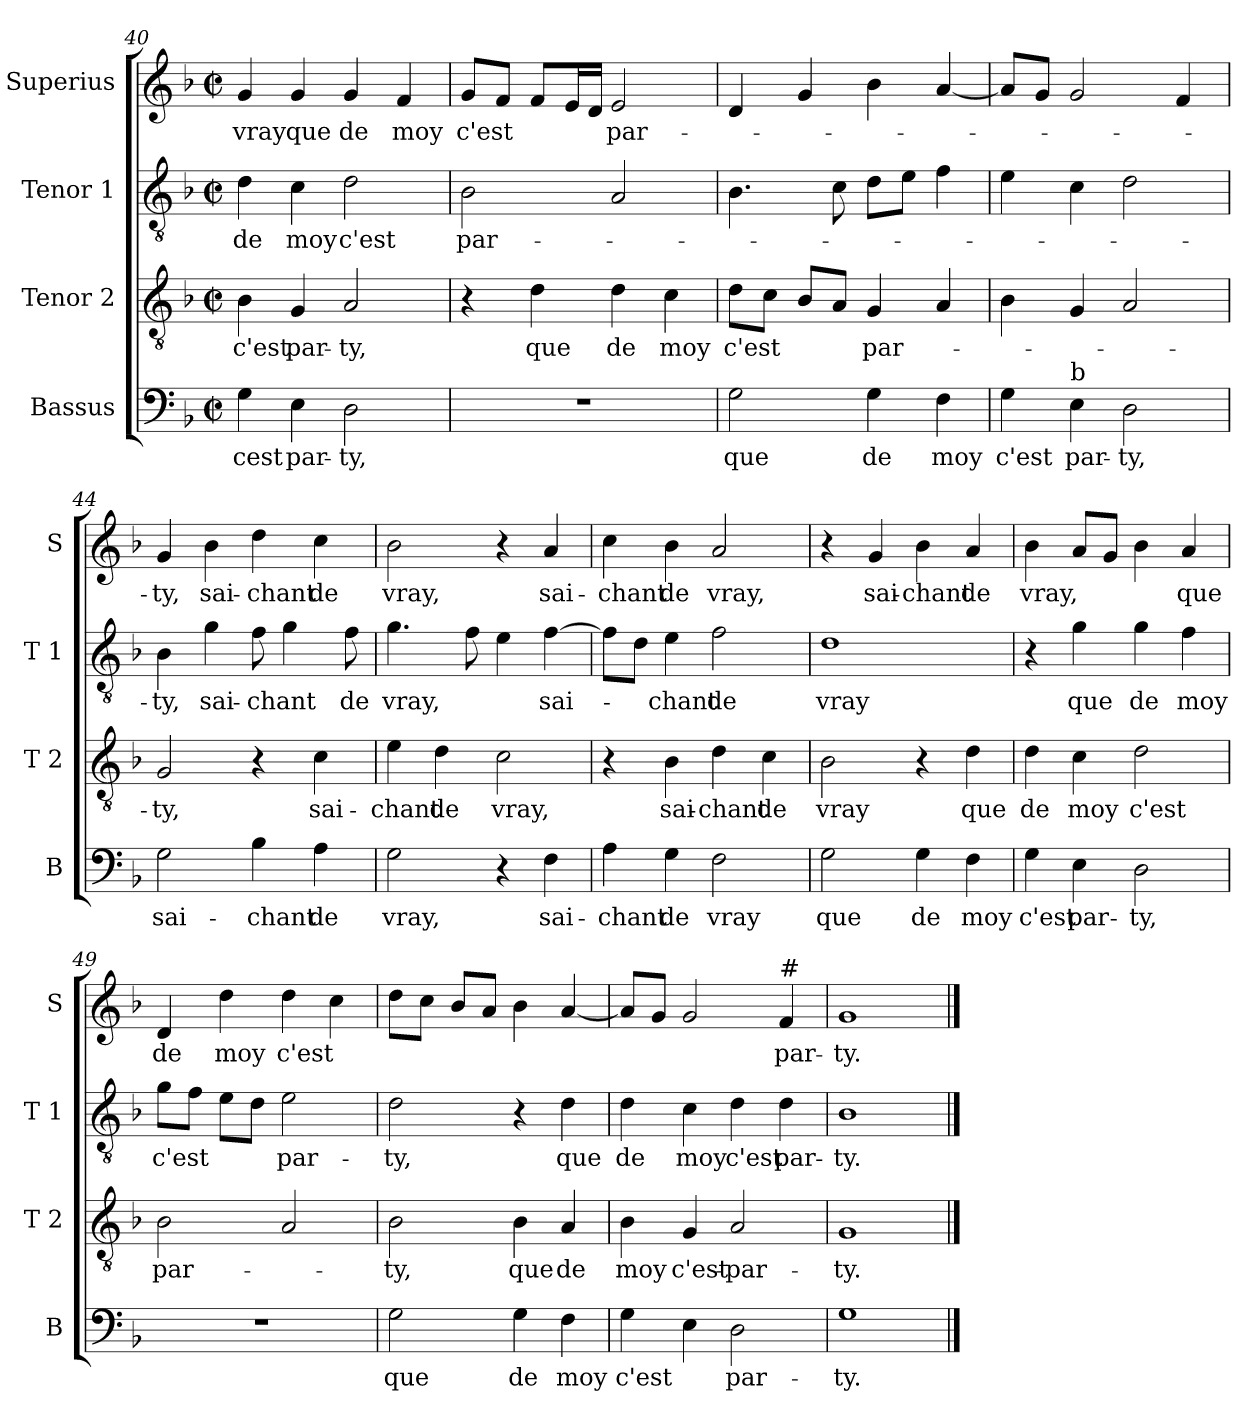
**kern	**text	**kern	**text	**kern	**text	**kern	**text
*part4	*part4	*part3	*part3	*part2	*part2	*part1	*part1
*staff4	*staff4	*staff3	*staff3	*staff2	*staff2	*staff1	*staff1
*I"Bassus	*	*I"Tenor 2	*	*I"Tenor 1	*	*I"Superius	*
*I'B	*	*I'T 2	*	*I'T 1	*	*I'S	*
!!LO:LB:g=z
*clefF4	*	*clefGv2	*	*clefGv2	*	*clefG2	*
*k[b-]	*	*k[b-]	*	*k[b-]	*	*k[b-]	*
*F:	*	*F:	*	*F:	*	*F:	*
*M2/2	*	*M2/2	*	*M2/2	*	*M2/2	*
*met(c|)	*	*met(c|)	*	*met(c|)	*	*met(c|)	*
=40	=40	=40	=40	=40	=40	=40	=40
4G\	cest	4B-\	c'est	4d\	de	4g/	vray
4E\	par-	4G/	par-	4c\	moy	4g/	que
2D\	-ty,	2A/	-ty,	2d\	c'est	4g/	de
.	.	.	.	.	.	4f/	moy
=41	=41	=41	=41	=41	=41	=41	=41
1r	.	4r	.	2B-\	par-	8g/L	c'est
.	.	.	.	.	.	8f/J	.
.	.	4d\	que	.	.	8f/L	.
.	.	.	.	.	.	16e/L	.
.	.	.	.	.	.	16d/JJ	.
.	.	4d\	de	2A/	.	2e/	par-
.	.	4c\	moy	.	.	.	.
=42	=42	=42	=42	=42	=42	=42	=42
2G\	que	8d\L	c'est	4.B-\	.	4d/	.
.	.	8c\J	.	.	.	.	.
.	.	8B-/L	.	.	.	4g/	.
.	.	8A/J	.	8c\	.	.	.
4G\	de	4G/	par-	8d\L	.	4b-\	.
.	.	.	.	8e\J	.	.	.
4F\	moy	4A/	.	4f\	.	[4a/	.
=43	=43	=43	=43	=43	=43	=43	=43
4G\	c'est	4B-\	.	4e\	.	8a/L]	.
.	.	.	.	.	.	8g/J	.
!LO:TX:a:t=b	!	!	!	!	!	!	!
4E\	par-	4G/	.	4c\	.	2g/	.
2D\	-ty,	2A/	.	2d\	.	.	.
.	.	.	.	.	.	4f/	.
!!LO:PB:g=z
=44	=44	=44	=44	=44	=44	=44	=44
2G\	sai-	2G/	-ty,	4B-\	-ty,	4g/	-ty,
.	.	.	.	4g\	sai-	4b-\	sai-
4B-\	-chant	4r	.	8f\	-chant	4dd\	-chant
.	.	.	.	4g\	.	.	.
4A\	de	4c\	sai-	.	.	4cc\	de
.	.	.	.	8f\	de	.	.
=45	=45	=45	=45	=45	=45	=45	=45
2G\	vray,	4e\	-chant	4.g\	vray,	2b-\	vray,
.	.	4d\	de	.	.	.	.
.	.	.	.	8f\	.	.	.
4r	.	2c\	vray,	4e\	.	4r	.
4F\	sai-	.	.	[4f\	sai-	4a/	sai-
=46	=46	=46	=46	=46	=46	=46	=46
4A\	-chant	4r	.	8f\L]	.	4cc\	-chant
.	.	.	.	8d\J	.	.	.
4G\	de	4B-\	sai-	4e\	-chant	4b-\	de
2F\	vray	4d\	-chant	2f\	de	2a/	vray,
.	.	4c\	de	.	.	.	.
=47	=47	=47	=47	=47	=47	=47	=47
2G\	que	2B-\	vray	1d	vray	4r	.
.	.	.	.	.	.	4g/	sai-
4G\	de	4r	.	.	.	4b-\	-chant
4F\	moy	4d\	que	.	.	4a/	de
!!LO:LB:g=z
=48	=48	=48	=48	=48	=48	=48	=48
4G\	c'est	4d\	de	4r	.	4b-\	vray,
4E\	par-	4c\	moy	4g\	que	8a/L	.
.	.	.	.	.	.	8g/J	.
2D\	-ty,	2d\	c'est	4g\	de	4b-\	.
.	.	.	.	4f\	moy	4a/	que
=49	=49	=49	=49	=49	=49	=49	=49
1r	.	2B-\	par-	8g\L	c'est	4d/	de
.	.	.	.	8f\J	.	.	.
.	.	.	.	8e\L	.	4dd\	moy
.	.	.	.	8d\J	.	.	.
.	.	2A/	.	2e\	par-	4dd\	c'est
.	.	.	.	.	.	4cc\	.
=50	=50	=50	=50	=50	=50	=50	=50
2G\	que	2B-\	-ty,	2d\	-ty,	8dd\L	.
.	.	.	.	.	.	8cc\J	.
.	.	.	.	.	.	8b-/L	.
.	.	.	.	.	.	8a/J	.
4G\	de	4B-\	que	4r	.	4b-\	.
4F\	moy	4A/	de	4d\	que	[4a/	.
=51	=51	=51	=51	=51	=51	=51	=51
4G\	c'est	4B-\	moy	4d\	de	8a/L]	.
.	.	.	.	.	.	8g/J	.
4E\	.	4G/	c'est-	4c\	moy	2g/	.
2D\	par-	2A/	-par-	4d\	c'est	.	.
!	!	!	!	!	!	!LO:TX:a:t=#	!
.	.	.	.	4d\	par-	4f/	par-
=52	=52	=52	=52	=52	=52	=52	=52
1G	-ty.	1G	-ty.	1B-	-ty.	1g	-ty.
==	==	==	==	==	==	==	==
*-	*-	*-	*-	*-	*-	*-	*-
